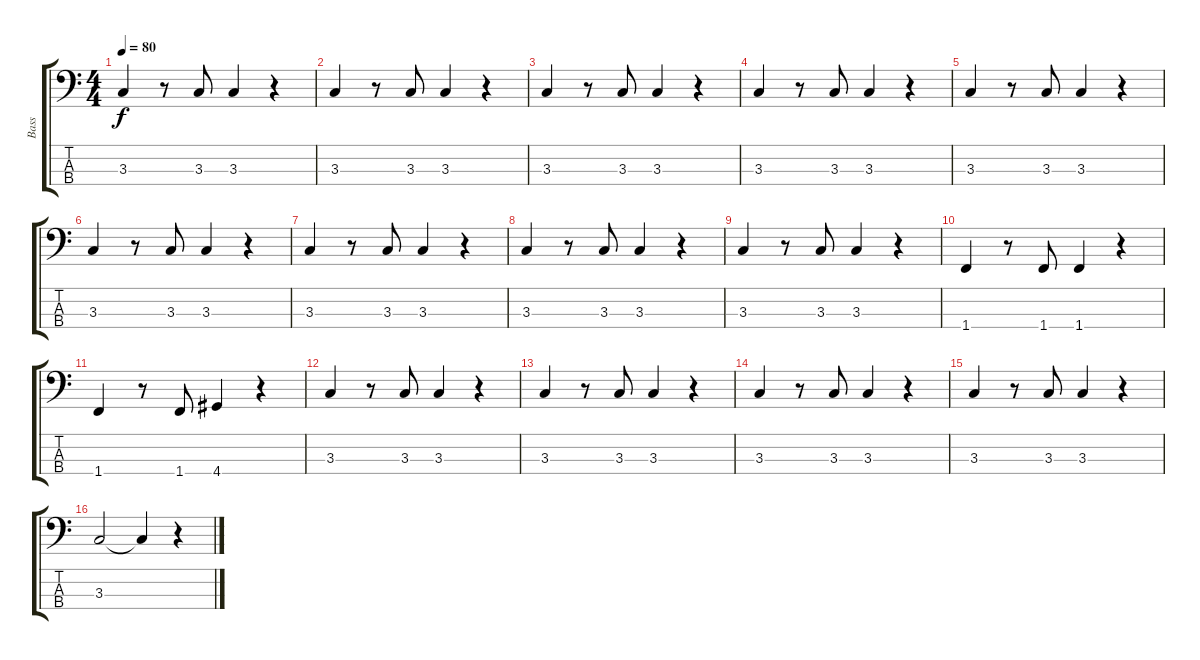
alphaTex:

\track ("Bass" "Bass") {instrument electricbassfinger}
\staff {score tabs}
\tuning (G2 D2 A1 E1) {hide}
\ts (4 4)
\tempo 80
\clef f4
\ks c
3.3.4{dy f instrument electricbassfinger} r.8 3.3.8 3.3.4 r.4 |
3.3.4 r.8 3.3.8 3.3.4 r.4 |
3.3.4 r.8 3.3.8 3.3.4 r.4 |
3.3.4 r.8 3.3.8 3.3.4 r.4 |
3.3.4 r.8 3.3.8 3.3.4 r.4 |
3.3.4 r.8 3.3.8 3.3.4 r.4 |
3.3.4 r.8 3.3.8 3.3.4 r.4 |
3.3.4 r.8 3.3.8 3.3.4 r.4 |
3.3.4 r.8 3.3.8 3.3.4 r.4 |
1.4.4 r.8 1.4.8 1.4.4 r.4 |
1.4.4 r.8 1.4.8 4.4.4 r.4 |
3.3.4 r.8 3.3.8 3.3.4 r.4 |
3.3.4 r.8 3.3.8 3.3.4 r.4 |
3.3.4 r.8 3.3.8 3.3.4 r.4 |
3.3.4 r.8 3.3.8 3.3.4 r.4 |
3.3.2 3.3{t}.4 r.4
